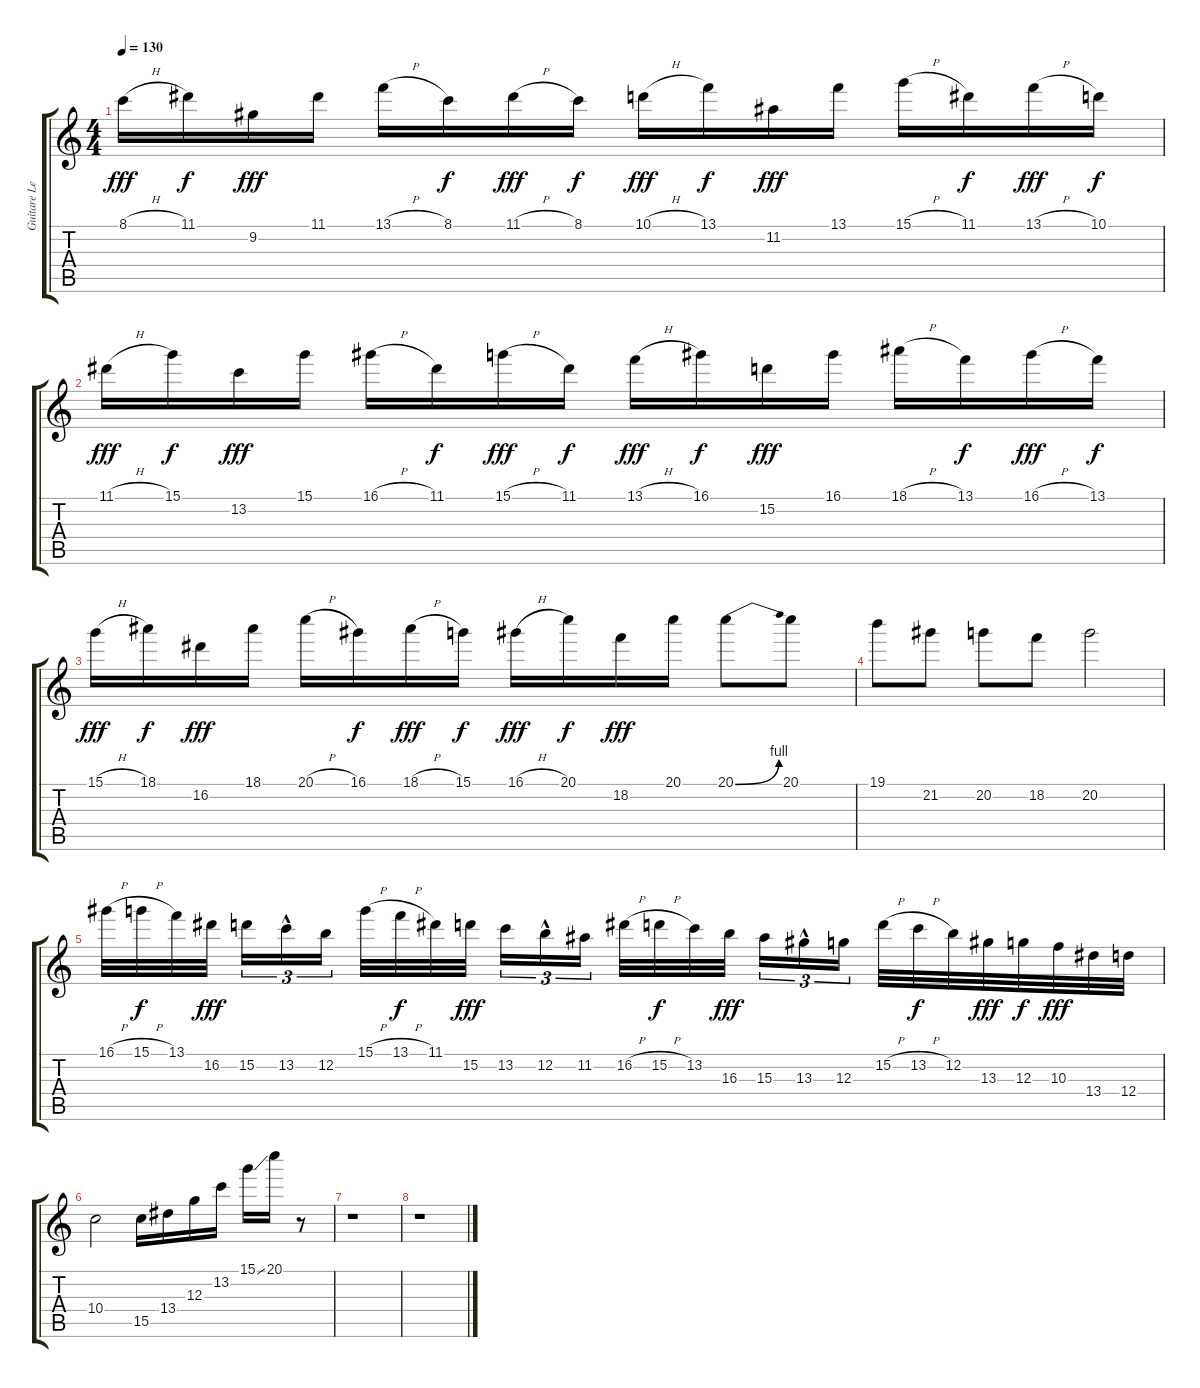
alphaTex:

\track ("Guitare Lead" "Guitare Le") {instrument distortionguitar}
\staff {score tabs}
\tuning (E4 B3 G3 D3 A2 D2) {hide}
\ts (4 4)
\tempo 130
\clef g2
\ks c
8.1{h}.16{dy fff} 11.1.16{dy f} 9.2.16{dy fff} 11.1.16 13.1{h}.16 8.1.16{dy f} 11.1{h}.16{dy fff} 8.1.16{dy f} 10.1{h}.16{dy fff} 13.1.16{dy f} 11.2.16{dy fff} 13.1.16 15.1{h}.16 11.1.16{dy f} 13.1{h}.16{dy fff} 10.1.16{dy f} |
11.1{h}.16{dy fff} 15.1.16{dy f} 13.2.16{dy fff} 15.1.16 16.1{h}.16 11.1.16{dy f} 15.1{h}.16{dy fff} 11.1.16{dy f} 13.1{h}.16{dy fff} 16.1.16{dy f} 15.2.16{dy fff} 16.1.16 18.1{h}.16 13.1.16{dy f} 16.1{h}.16{dy fff} 13.1.16{dy f} |
15.1{h}.16{dy fff} 18.1.16{dy f} 16.2.16{dy fff} 18.1.16 20.1{h}.16 16.1.16{dy f} 18.1{h}.16{dy fff} 15.1.16{dy f} 16.1{h}.16{dy fff} 20.1.16{dy f} 18.2.16{dy fff} 20.1.16 20.1{be (bend 0 0 60 4)}.8 20.1.8 |
19.1.8 21.2.8 20.2.8 18.2.8 20.2.2 |
16.1{h}.32 15.1{h}.32{dy f} 13.1.32 16.2.32{dy fff} 15.2.16{tu (3 2)} 13.2{hac}.16{tu (3 2)} 12.2.16{tu (3 2)} 15.1{h}.32 13.1{h}.32{dy f} 11.1.32 15.2.32{dy fff} 13.2.16{tu (3 2)} 12.2{hac}.16{tu (3 2)} 11.2.16{tu (3 2)} 16.2{h}.32 15.2{h}.32{dy f} 13.2.32 16.3.32{dy fff} 15.3.16{tu (3 2)} 13.3{hac}.16{tu (3 2)} 12.3.16{tu (3 2)} 15.2{h}.32 13.2{h}.32{dy f} 12.2.32 13.3.32{dy fff} 12.3.32{dy f} 10.3.32{dy fff} 13.4.32 12.4.32 |
10.4.2 15.5.16 13.4.16 12.3.16 13.2.16 15.1{ss}.16 20.1.16 r.8 |
r.1 |
r.1
